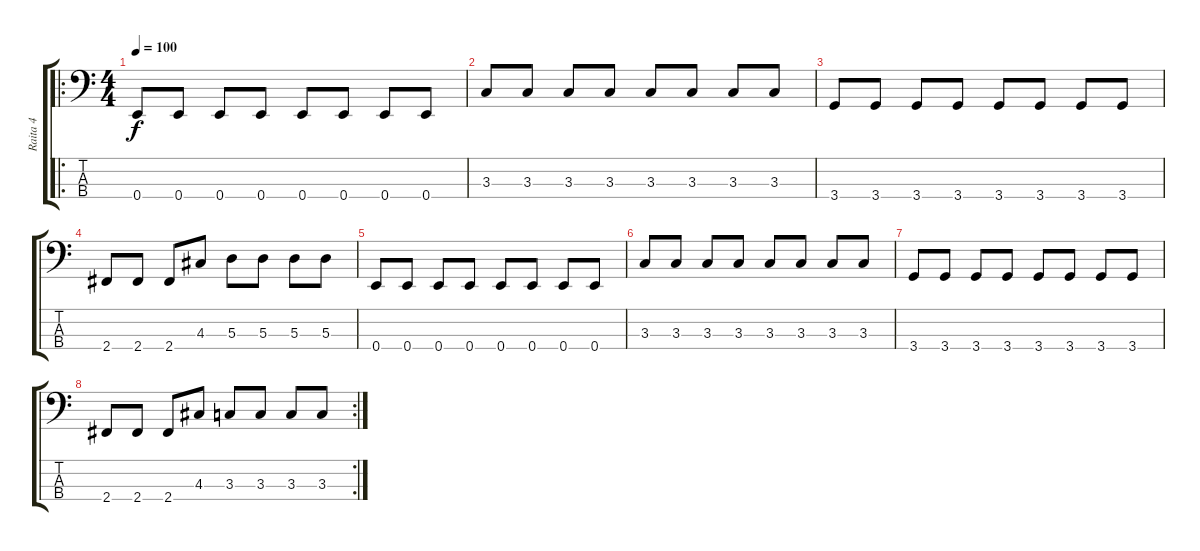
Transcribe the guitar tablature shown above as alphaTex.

\track ("Raita 4" "Raita 4") {instrument electricbassfinger}
\staff {score tabs}
\tuning (G2 D2 A1 E1) {hide}
\ro
\ts (4 4)
\tempo 100
\clef f4
\ks c
0.4.8{dy f} 0.4.8 0.4.8 0.4.8 0.4.8 0.4.8 0.4.8 0.4.8 |
3.3.8 3.3.8 3.3.8 3.3.8 3.3.8 3.3.8 3.3.8 3.3.8 |
3.4.8 3.4.8 3.4.8 3.4.8 3.4.8 3.4.8 3.4.8 3.4.8 |
2.4.8 2.4.8 2.4.8 4.3.8 5.3.8 5.3.8 5.3.8 5.3.8 |
0.4.8 0.4.8 0.4.8 0.4.8 0.4.8 0.4.8 0.4.8 0.4.8 |
3.3.8 3.3.8 3.3.8 3.3.8 3.3.8 3.3.8 3.3.8 3.3.8 |
3.4.8 3.4.8 3.4.8 3.4.8 3.4.8 3.4.8 3.4.8 3.4.8 |
\rc 2
2.4.8 2.4.8 2.4.8 4.3.8 3.3.8 3.3.8 3.3.8 3.3.8
